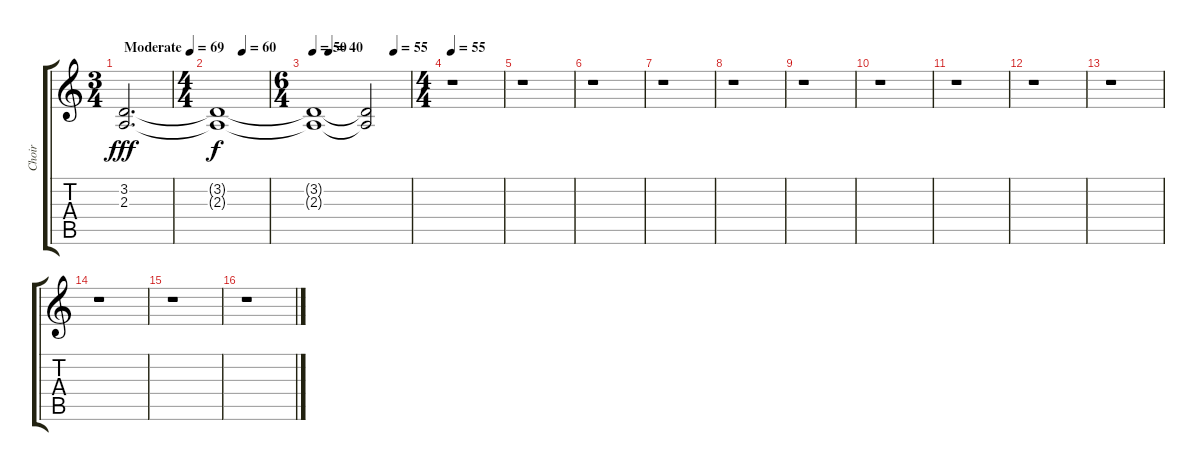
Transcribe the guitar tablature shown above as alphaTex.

\track ("Choir" "Choir") {instrument choiraahs}
\staff {score tabs}
\tuning (E4 B3 G3 D3 A2 E2) {hide}
\ts (3 4)
\tempo (69 "Moderate")
\clef g2
\ks c
(3.2 2.3).2{d dy fff instrument choiraahs} |
\ts (4 4)
\tempo (60 0.5)
(3.2{t} 2.3{t}).1{dy f} |
\ts (6 4)
\tempo 50
\tempo (40 0.16666666666666666)
\tempo (55 0.8333333333333334)
(3.2{t} 2.3{t}).1 (3.2{t} 2.3{t}).2 |
\ts (4 4)
\tempo 55
r.1 |
r.1 |
r.1 |
r.1 |
r.1 |
r.1 |
r.1 |
r.1 |
r.1 |
r.1 |
r.1 |
r.1 |
r.1
